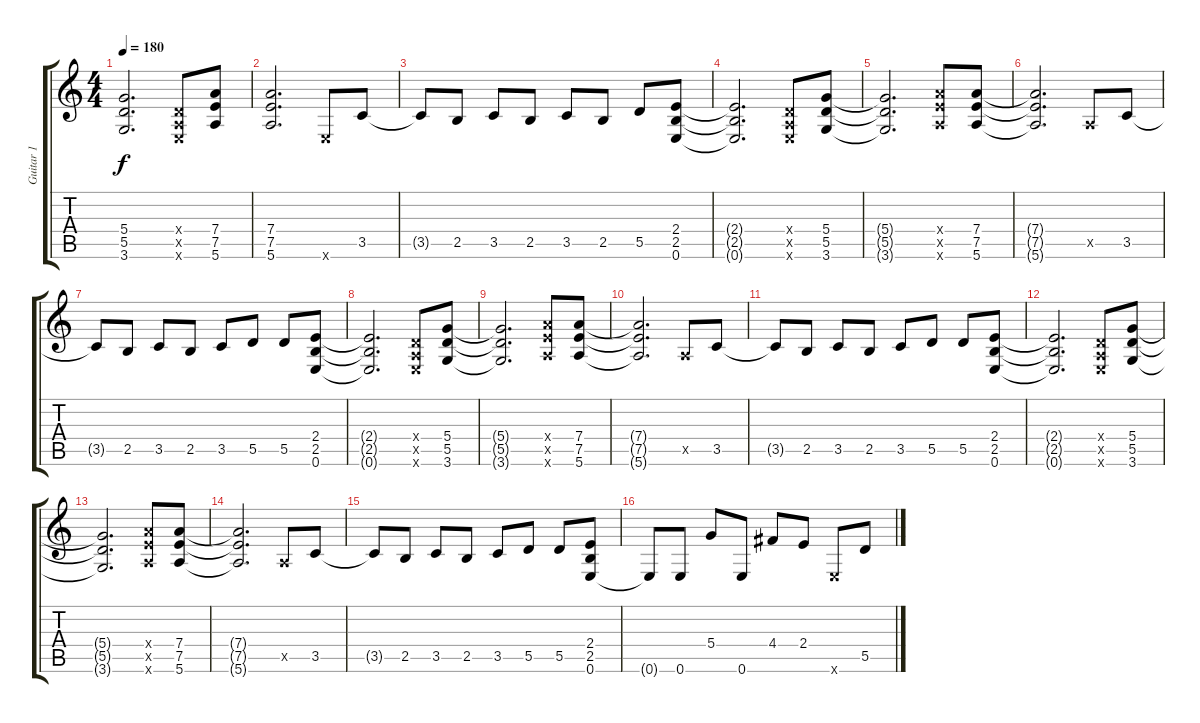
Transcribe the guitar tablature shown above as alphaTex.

\track ("Guitar 1" "Guitar 1") {instrument distortionguitar}
\staff {score tabs}
\tuning (E4 B3 G3 D3 A2 E2) {hide}
\ts (4 4)
\tempo 180
\clef g2
\ks c
(5.4{t} 5.5{t} 3.6{t}).2{d dy f} (0.4{x} 0.5{x} 0.6{x}).8 (7.4 7.5 5.6).8 |
(7.4 7.5 5.6).2{d} 0.6{x}.8 3.5.8 |
3.5{t}.8 2.5.8 3.5.8 2.5.8 3.5.8 2.5.8 5.5.8 (2.4 2.5 0.6).8 |
(2.4{t} 2.5{t} 0.6{t}).2{d} (0.4{x} 0.5{x} 0.6{x}).8 (5.4 5.5 3.6).8 |
(5.4{t} 5.5{t} 3.6{t}).2{d} (7.4{x} 7.5{x} 5.6{x}).8 (7.4 7.5 5.6).8 |
(7.4{t} 7.5{t} 5.6{t}).2{d} 0.5{x}.8 3.5.8 |
3.5{t}.8 2.5.8 3.5.8 2.5.8 3.5.8 5.5.8 5.5.8 (2.4 2.5 0.6).8 |
(2.4{t} 2.5{t} 0.6{t}).2{d} (0.4{x} 0.5{x} 0.6{x}).8 (5.4 5.5 3.6).8 |
(5.4{t} 5.5{t} 3.6{t}).2{d} (7.4{x} 7.5{x} 5.6{x}).8 (7.4 7.5 5.6).8 |
(7.4{t} 7.5{t} 5.6{t}).2{d} 0.5{x}.8 3.5.8 |
3.5{t}.8 2.5.8 3.5.8 2.5.8 3.5.8 5.5.8 5.5.8 (2.4 2.5 0.6).8 |
(2.4{t} 2.5{t} 0.6{t}).2{d} (0.4{x} 0.5{x} 0.6{x}).8 (5.4 5.5 3.6).8 |
(5.4{t} 5.5{t} 3.6{t}).2{d} (7.4{x} 7.5{x} 5.6{x}).8 (7.4 7.5 5.6).8 |
(7.4{t} 7.5{t} 5.6{t}).2{d} 0.5{x}.8 3.5.8 |
3.5{t}.8 2.5.8 3.5.8 2.5.8 3.5.8 5.5.8 5.5.8 (2.4 2.5 0.6).8 |
0.6{t}.8 0.6.8 5.4.8 0.6.8 4.4.8 2.4.8 0.6{x}.8 5.5.8
